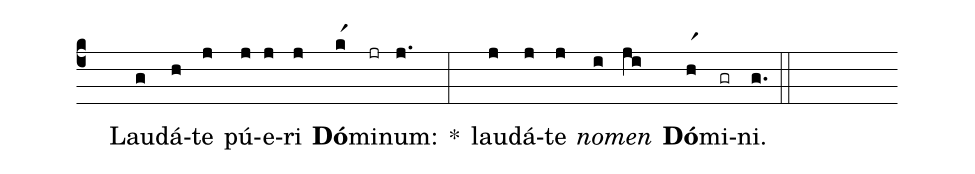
%%
(c4)
( )Lau(g)dá(h)te(j) pú(j)e(j)ri(j) <b>Dó</b>(kr1)mi(jr)num:(j.) *(:)
lau(j)dá(j)te(j) <i>no</i>(i)<i>men</i>(ji) <b>Dó</b>(hr1)mi(gr)ni.(g.) (::)
